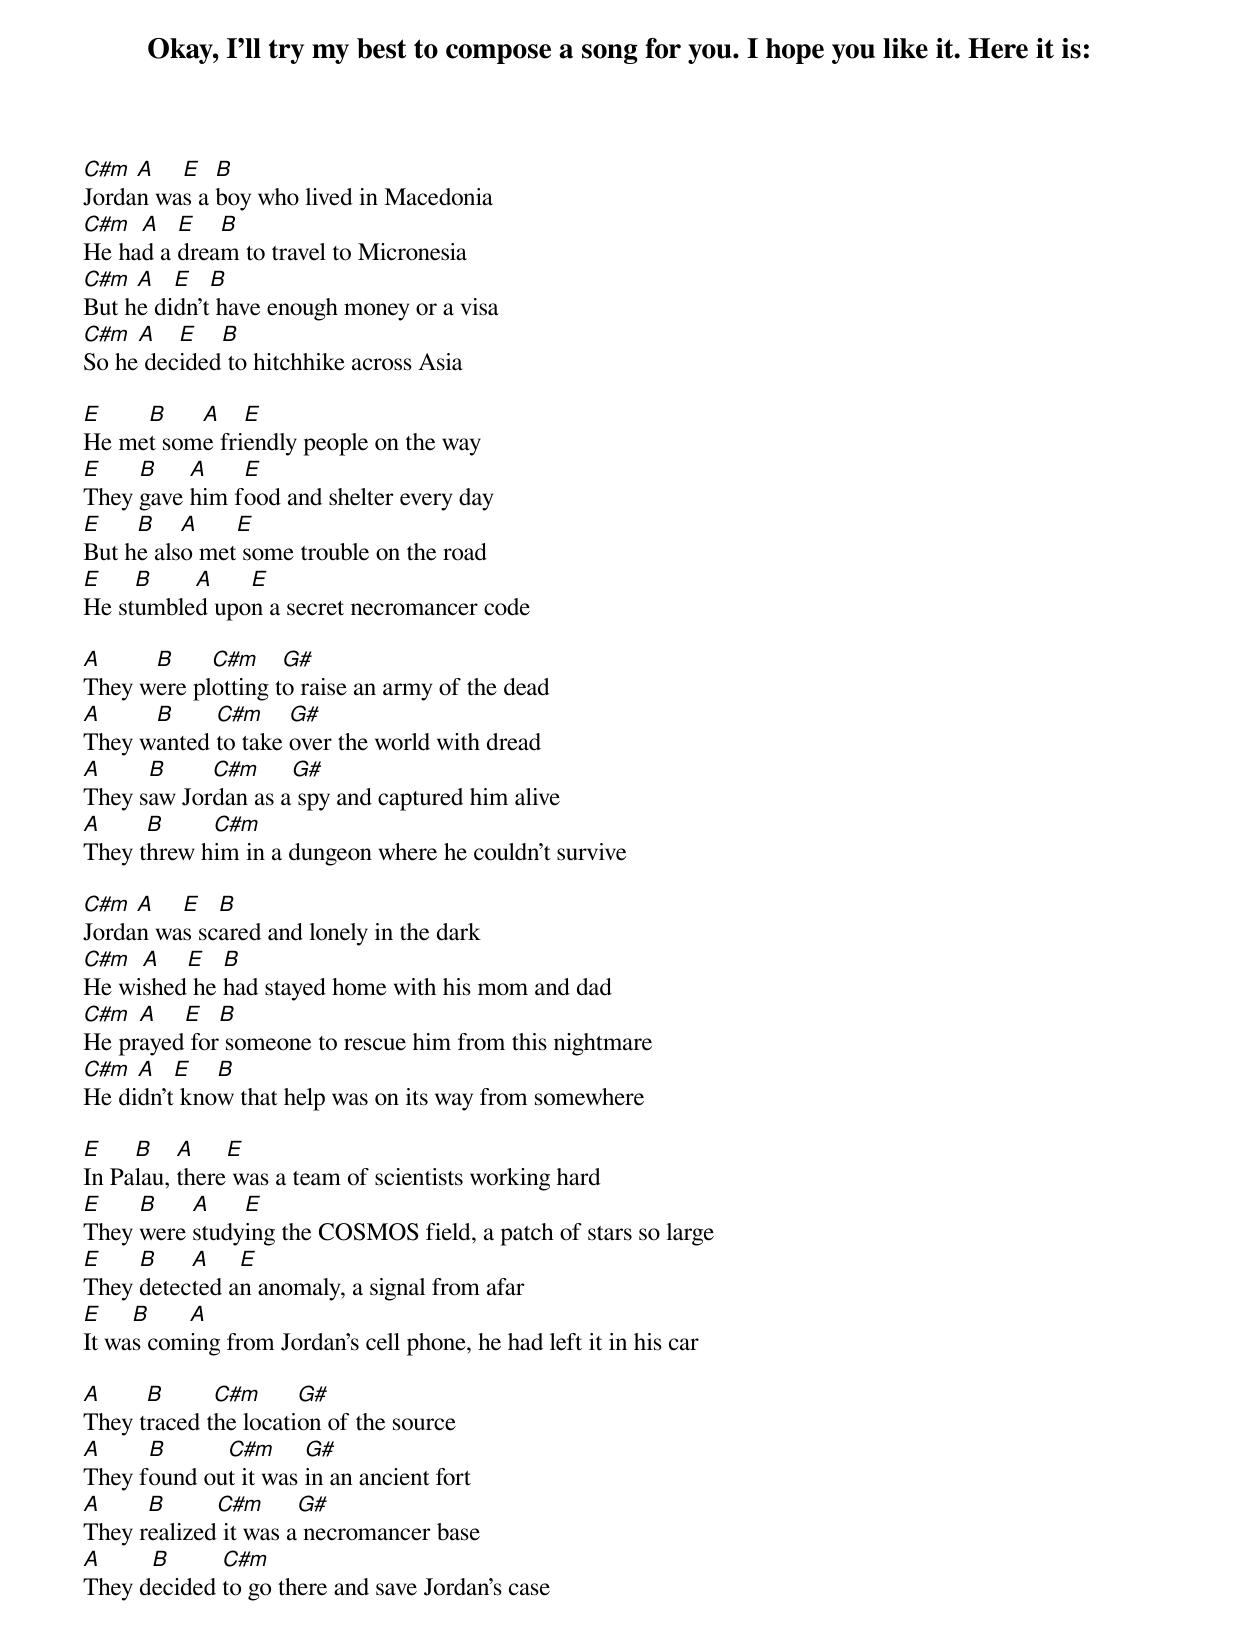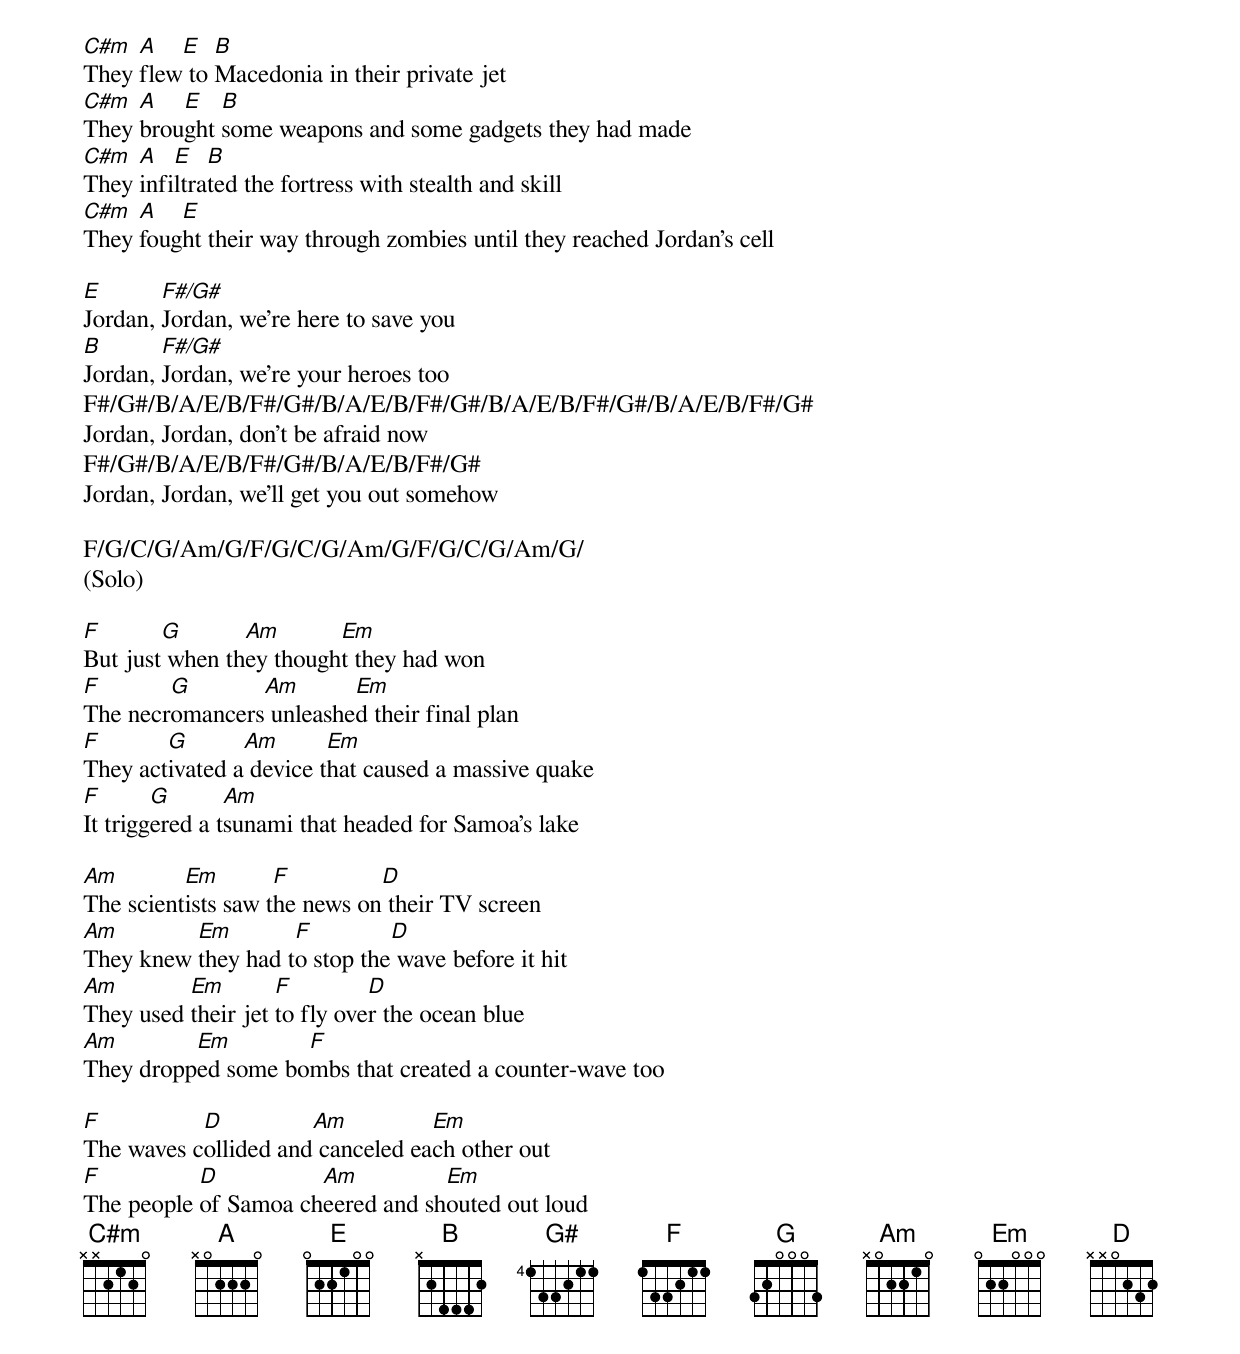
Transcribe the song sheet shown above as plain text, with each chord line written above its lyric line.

Okay, I'll try my best to compose a song for you. I hope you like it. Here it is:

C#m  A   E   B
Jordan was a boy who lived in Macedonia
C#m  A   E   B
He had a dream to travel to Micronesia
C#m  A   E   B
But he didn't have enough money or a visa
C#m  A   E   B
So he decided to hitchhike across Asia

E    B    A    E
He met some friendly people on the way
E    B    A    E
They gave him food and shelter every day
E    B    A    E
But he also met some trouble on the road
E    B    A    E
He stumbled upon a secret necromancer code

A     B     C#m     G#
They were plotting to raise an army of the dead
A     B     C#m     G#
They wanted to take over the world with dread
A     B     C#m     G#
They saw Jordan as a spy and captured him alive
A     B     C#m
They threw him in a dungeon where he couldn't survive

C#m  A   E   B
Jordan was scared and lonely in the dark
C#m  A   E   B
He wished he had stayed home with his mom and dad
C#m  A   E   B
He prayed for someone to rescue him from this nightmare
C#m  A   E   B
He didn't know that help was on its way from somewhere

E    B    A    E
In Palau, there was a team of scientists working hard
E    B    A    E
They were studying the COSMOS field, a patch of stars so large
E    B    A    E
They detected an anomaly, a signal from afar
E    B    A
It was coming from Jordan's cell phone, he had left it in his car

A     B      C#m      G#
They traced the location of the source
A     B      C#m      G#
They found out it was in an ancient fort
A     B      C#m      G#
They realized it was a necromancer base
A     B      C#m
They decided to go there and save Jordan's case

C#m  A   E   B
They flew to Macedonia in their private jet
C#m  A   E   B
They brought some weapons and some gadgets they had made
C#m  A   E   B
They infiltrated the fortress with stealth and skill
C#m  A   E
They fought their way through zombies until they reached Jordan's cell

E       F#/G#
Jordan, Jordan, we're here to save you
B       F#/G#
Jordan, Jordan, we're your heroes too
F#/G#/B/A/E/B/F#/G#/B/A/E/B/F#/G#/B/A/E/B/F#/G#/B/A/E/B/F#/G#
Jordan, Jordan, don't be afraid now
F#/G#/B/A/E/B/F#/G#/B/A/E/B/F#/G#
Jordan, Jordan, we'll get you out somehow

F/G/C/G/Am/G/F/G/C/G/Am/G/F/G/C/G/Am/G/
(Solo)

F       G       Am       Em
But just when they thought they had won
F       G       Am       Em
The necromancers unleashed their final plan
F       G       Am       Em
They activated a device that caused a massive quake
F       G       Am
It triggered a tsunami that headed for Samoa's lake

Am        Em        F         D
The scientists saw the news on their TV screen
Am        Em        F         D
They knew they had to stop the wave before it hit
Am        Em        F         D
They used their jet to fly over the ocean blue
Am        Em        F
They dropped some bombs that created a counter-wave too

F          D          Am          Em
The waves collided and canceled each other out
F          D          Am          Em
The people of Samoa cheered and shouted out loud
